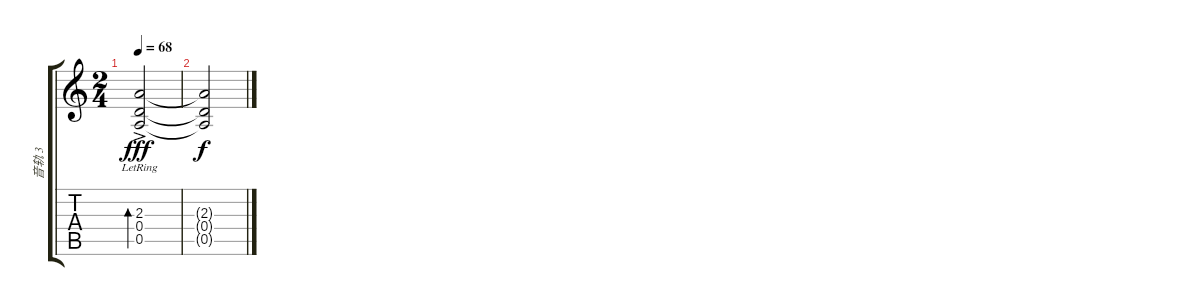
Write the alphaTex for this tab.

\track ("音轨 3" "音轨 3") {instrument acousticguitarsteel}
\staff {score tabs}
\tuning (E4 B3 G3 D3 A2 E2) {hide}
\ts (2 4)
\tempo 68
\clef g2
\ks c
(2.3{ac lr} 0.4 0.5).2{bd 240 dy fff} |
(2.3{t} 0.4{t} 0.5{t}).2{dy f}
